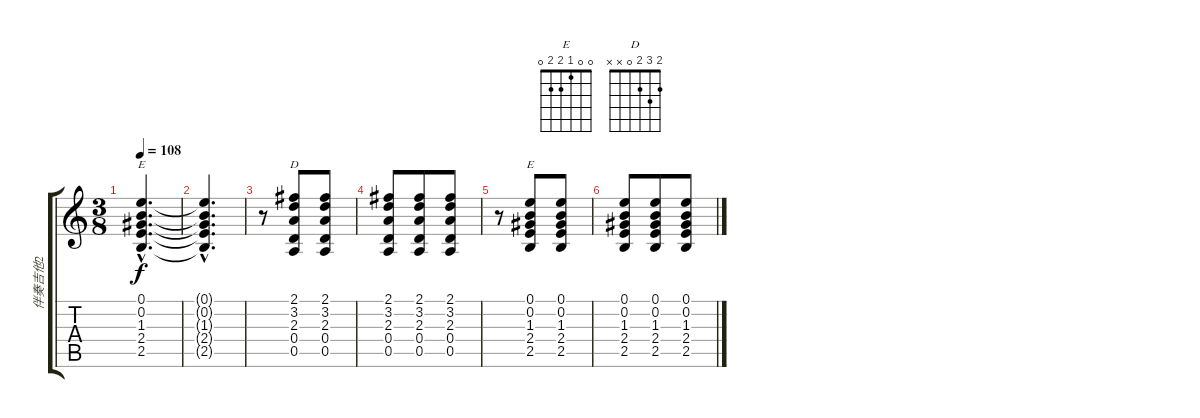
\track ("伴奏吉他2" "伴奏吉他2") {instrument acousticguitarnylon}
\staff {score tabs}
\tuning (E4 B3 G3 D3 A2 E2) {hide}
\chord ("E" x x 1 2 2 x)
\chord ("D" 2 3 2 0 x x)
\chord ("E" 0 0 1 2 2 0)
\ts (3 8)
\tempo 108
\clef g2
\ks c
(0.1{hac} 0.2{hac} 1.3{hac} 2.4{hac} 2.5{hac}).4{d ch "E" dy f} |
(0.1{hac t} 0.2{hac t} 1.3{hac t} 2.4{hac t} 2.5{hac t}).4{d} |
r.8 (2.1 3.2 2.3 0.4 0.5).8{ch "D"} (2.1 3.2 2.3 0.4 0.5).8 |
(2.1 3.2 2.3 0.4 0.5).8 (2.1 3.2 2.3 0.4 0.5).8 (2.1 3.2 2.3 0.4 0.5).8 |
r.8 (0.1 0.2 1.3 2.4 2.5).8{ch "E"} (0.1 0.2 1.3 2.4 2.5).8 |
(0.1 0.2 1.3 2.4 2.5).8 (0.1 0.2 1.3 2.4 2.5).8 (0.1 0.2 1.3 2.4 2.5).8
